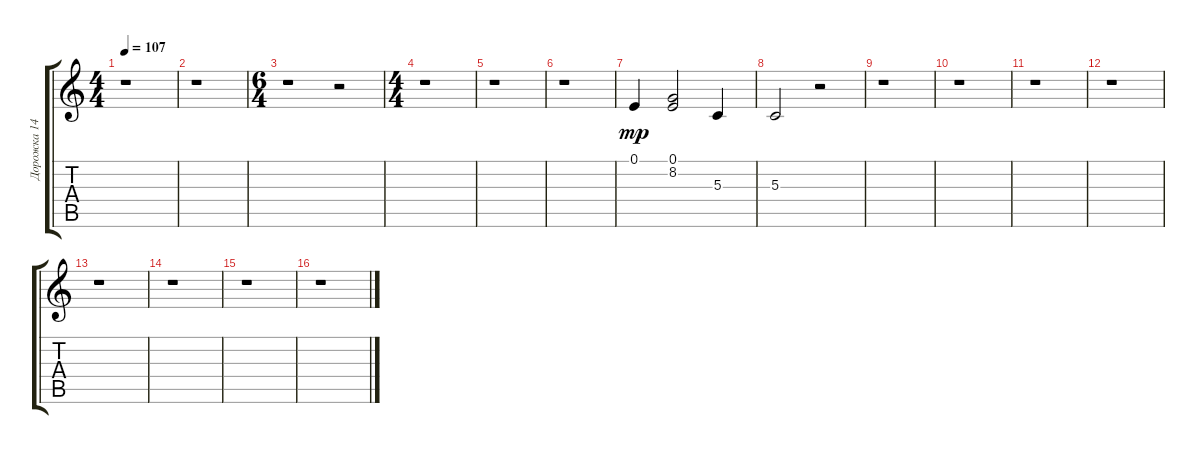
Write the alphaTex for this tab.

\track ("Дорожка 14" "Дорожка 14") {instrument stringensemble1}
\staff {score tabs}
\tuning (E4 B3 G3 D3 A2 E2) {hide}
\ts (4 4)
\tempo 107
\clef g2
\ks c
r.1{dy f} |
r.1 |
\ts (6 4)
r.1 r.2 |
\ts (4 4)
r.1 |
r.1 |
r.1 |
0.1.4{dy mp} (0.1 8.2).2 5.3.4 |
5.3.2 r.2 |
r.1 |
r.1 |
r.1 |
r.1 |
r.1 |
r.1 |
r.1 |
r.1
